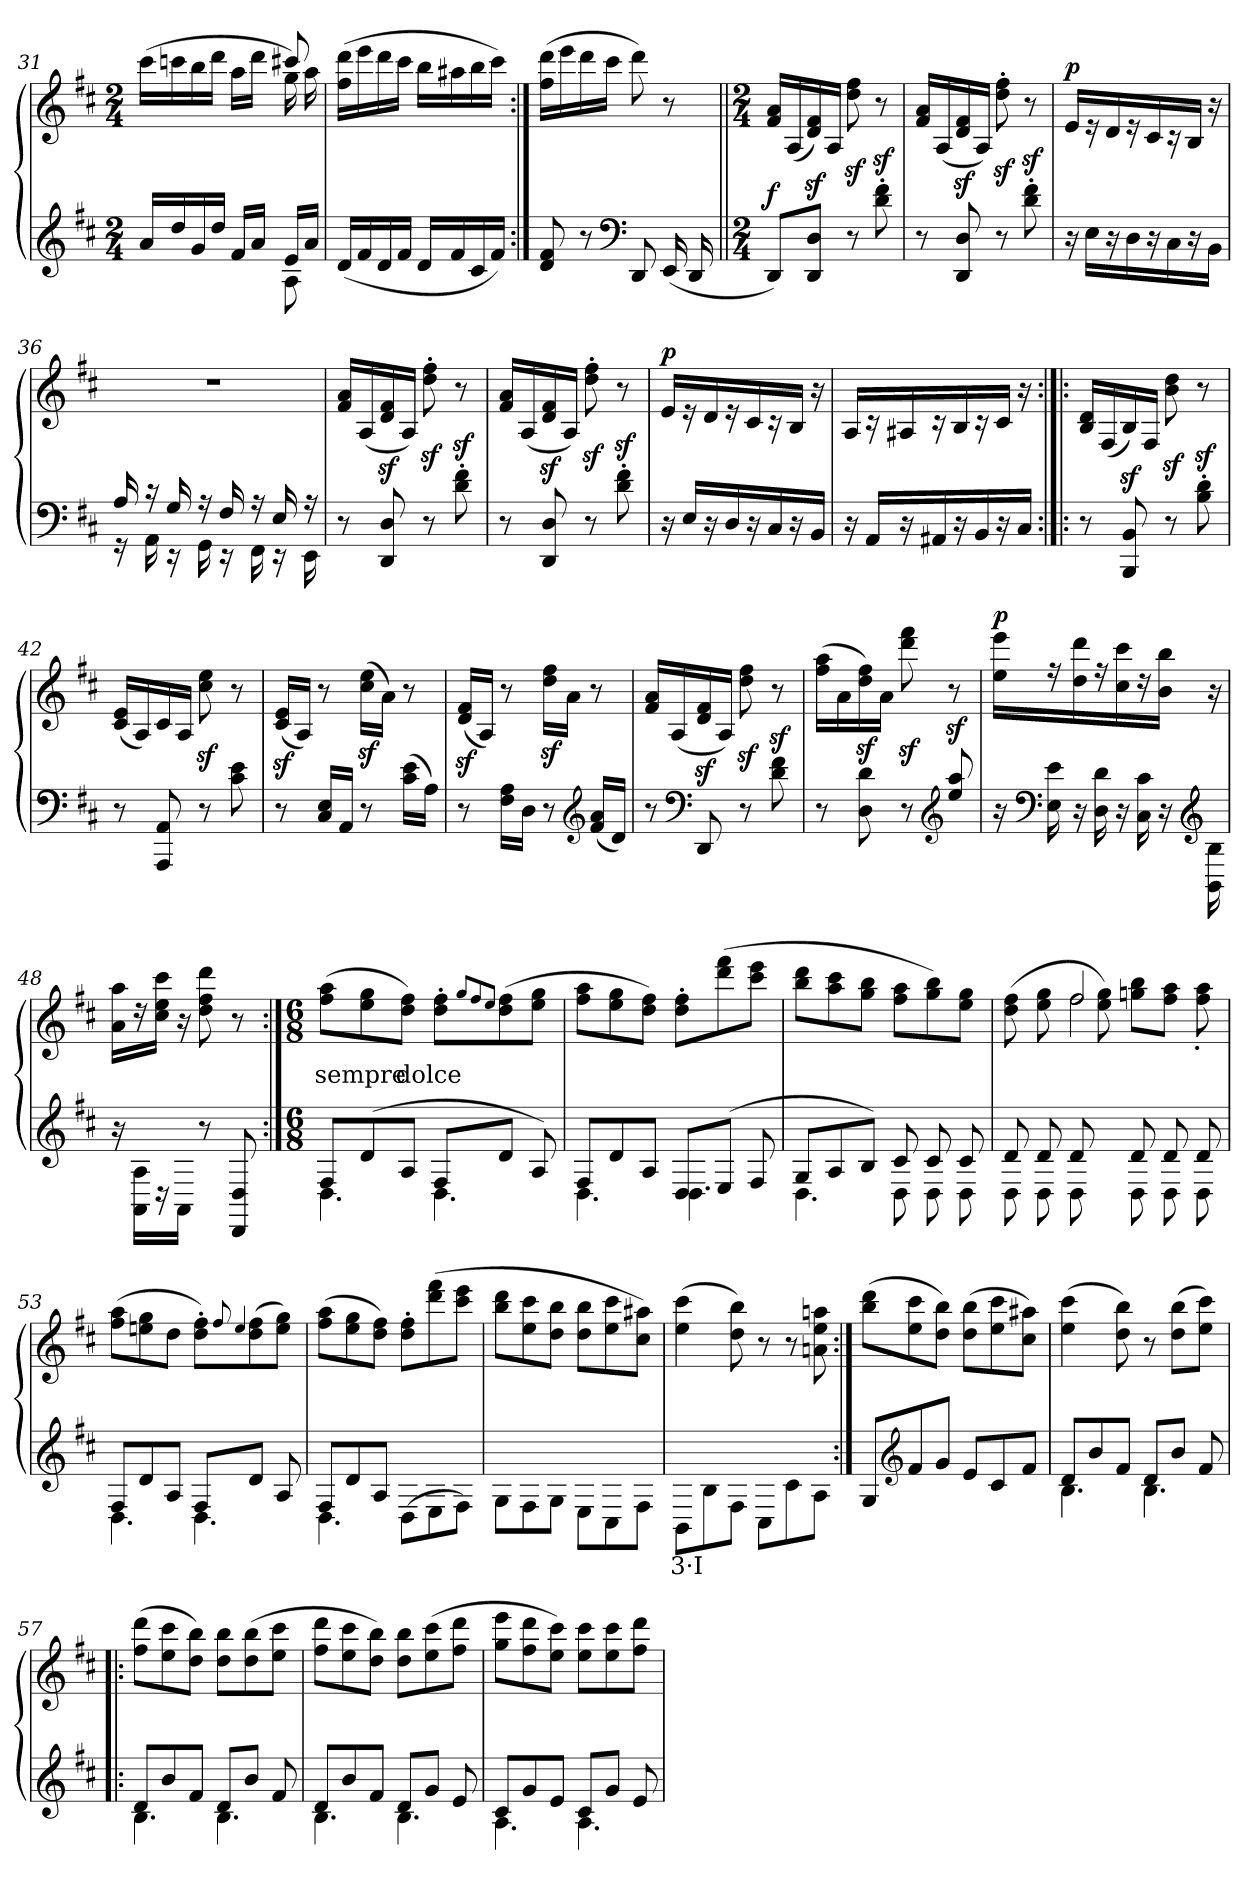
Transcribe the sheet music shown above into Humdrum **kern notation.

**kern	**text	**kern	**text	**dynam
*part1	*part1	*part1	*part1	*part1
*staff2	*staff2	*staff1	*staff1	*staff1/2
*clefG2	*	*clefG2	*	*
*k[f#c#]	*	*k[f#c#]	*	*
*M2/4	*	*M2/4	*	*
=31	=31	=31	=31	=31
*^	*	*^	*	*
16a/LL	4ryy	.	4.ryy	(<16ccc#\LL	.	.
16dd/	.	.	.	16cccn\	.	.
16g/	.	.	.	16bb\	.	.
16dd/JJ	.	.	.	16ddd\JJ	.	.
16f#/LL	8ryy	.	.	16aa\LL	.	.
16a/JJ	.	.	.	16ddd\JJ	.	.
16e/LL	8A\	.	8ccc#X/	16gg\)	.	.
16a/JJ	.	.	.	16aa\	.	.
*v	*v	*	*	*	*	*
*	*	*v	*v	*	*
=32a	=32a	=32a	=32a	=32a
(<16d/LL	.	(>16ff#\ 16ddd\LL	.	.
16f#/	.	16eee\	.	.
16d/	.	16ddd\	.	.
16f#/JJ	.	16ccc#\JJ	.	.
16d/LL	.	16bb\LL	.	.
16f#/	.	16aa#X\	.	.
16c#/	.	16bb\	.	.
16f#/JJ)	.	16ccc#\JJ)	.	.
=32b:|!	=32b:|!	=32b:|!	=32b:|!	=32b:|!
8d/ 8f#/	.	(>16ff#\ 16ddd\LL	.	.
.	.	16eee\	.	.
8r	.	16ddd\	.	.
.	.	16ccc#\JJ	.	.
*clefF4	*	*	*	*
8DD/	.	8ddd\)	.	.
(<16EE/	.	8r	.	.
16DD/	.	.	.	.
!!LO:LB:g=z
=33||	=33||	=33||	=33||	=33||
*M2/4	*	*M2/4	*	*
!	!	!	!	!LO:DY:a=2
8DD/L)	.	16f#/ 16a/LL	.	f
.	.	(<16A/	.	.
8DDz>/ 8Dz>/J	.	16d/ 16f#/)	.	.
.	.	16A/JJ	.	.
8r	.	8ddz>\ 8ff#z>\	.	.
8dz>'\ 8f#z>'\	.	8r	.	.
=34	=34	=34	=34	=34
8r	.	16f#/ 16a/LL	.	.
.	.	(<16A/	.	.
8DDz>/ 8Dz>/	.	16d/ 16f#/	.	.
.	.	16A/JJ)	.	.
8r	.	8ddz>'\ 8ff#z>'\	.	.
8dz>'\ 8f#z>'\	.	8r	.	.
=35	=35	=35	=35	=35
!	!	!	!	!LO:DY:a
16r	.	16e/LL	.	p
16E\LL	.	16r	.	.
16r	.	16d/	.	.
16D\	.	16r	.	.
16r	.	16c#/	.	.
16C#\	.	16r	.	.
16r	.	16B/JJ	.	.
16BB\JJ	.	16r	.	.
=36	=36	=36	=36	=36
*^	*	*	*	*
16A/	16r	.	2r	.	.
16r	16AA\	.	.	.	.
16G/	16r	.	.	.	.
16r	16GG\	.	.	.	.
16F#/	16r	.	.	.	.
16r	16FF#\	.	.	.	.
16E/	16r	.	.	.	.
16r	16EE\	.	.	.	.
*v	*v	*	*	*	*
=37	=37	=37	=37	=37
8r	.	16f#/ 16a/LL	.	.
.	.	(<16A/	.	.
8DDz>/ 8Dz>/	.	16d/ 16f#/	.	.
.	.	16A/JJ)	.	.
8r	.	8ddz>'\ 8ff#z>'\	.	.
8dz>'\ 8f#z>'\	.	8r	.	.
!!LO:LB:g=z
=38	=38	=38	=38	=38
8r	.	16f#/ 16a/LL	.	.
.	.	(<16A/	.	.
8DDz>/ 8Dz>/	.	16d/ 16f#/	.	.
.	.	16A/JJ)	.	.
8r	.	8ddz>'\ 8ff#z>'\	.	.
8dz>'\ 8f#z>'\	.	8r	.	.
=39	=39	=39	=39	=39
!	!	!	!	!LO:DY:a
16r	.	16e/LL	.	p
16E/LL	.	16r	.	.
16r	.	16d/	.	.
16D/	.	16r	.	.
16r	.	16c#/	.	.
16C#/	.	16r	.	.
16r	.	16B/JJ	.	.
16BB/JJ	.	16r	.	.
=40	=40	=40	=40	=40
16r	.	16A/LL	.	.
16AA/LL	.	16r	.	.
16r	.	16A#X/	.	.
16AA#X/	.	16r	.	.
16r	.	16B/	.	.
16BB/	.	16r	.	.
16r	.	16c#/JJ	.	.
16C#/JJ	.	16r	.	.
=41:|!|:	=41:|!|:	=41:|!|:	=41:|!|:	=41:|!|:
8r	.	16B/ 16d/LL	.	.
.	.	(<16F#/	.	.
8BBBz>/ 8BBz>/	.	16B/)	.	.
.	.	16F#/JJ	.	.
8r	.	8bz>\ 8ddz>\	.	.
8Bz>'\ 8dz>'\	.	8r	.	.
=42	=42	=42	=42	=42
8r	.	(<16c#/ 16e/LL	.	.
.	.	16A/)	.	.
8AAA/ 8AA/	.	16c#/	.	.
.	.	16A/JJ	.	.
8r	.	8cc#z>\ 8eez>\	.	.
8c#\ 8e\	.	8r	.	.
=43	=43	=43	=43	=43
8r	.	(<16c#z>/ 16ez>/LL	.	.
.	.	16A/JJ)	.	.
16C#/ 16E/LL	.	8r	.	.
16AA/JJ	.	.	.	.
8r	.	(>16cc#z>\ 16eez>\LL	.	.
.	.	16a\JJ)	.	.
(>16c#\ 16e\LL	.	8r	.	.
16A\JJ)	.	.	.	.
!!LO:LB:g=z
=44	=44	=44	=44	=44
8r	.	(<16dz>/ 16f#z>/LL	.	.
.	.	16A/JJ)	.	.
16F#\ 16A\LL	.	8r	.	.
16D\JJ	.	.	.	.
8r	.	16ddz>\ 16ff#z>\LL	.	.
.	.	16a\JJ	.	.
*clefG2	*	*	*	*
(<16f#/ 16a/LL	.	8r	.	.
16d/JJ)	.	.	.	.
=45	=45	=45	=45	=45
8r	.	16f#/ 16a/LL	.	.
.	.	(<16A/	.	.
*clefF4	*	*	*	*
8DDz>/	.	16d/ 16f#/	.	.
.	.	16A/JJ)	.	.
8r	.	8ddz>\ 8ff#z>\	.	.
8dz>\ 8f#z>\	.	8r	.	.
=46	=46	=46	=46	=46
8r	.	(>16ff#\ 16aa\LL	.	.
.	.	16a\	.	.
8Dz>\ 8dz>\	.	16dd\ 16ff#\)	.	.
.	.	16a\JJ	.	.
8r	.	8dddz>\ 8fff#z>\	.	.
*clefG2	*	*	*	*
8eez>/ 8aaz>/	.	8r	.	.
=47	=47	=47	=47	=47
*^	*	*	*	*
!	!	!	!	!	!LO:DY:a
16r	8ryy	.	16ee\ 16eee\LL	.	p
*clefF4	*	*	*	*	*
16E\ 16e\	.	.	16r	.	.
16r	16ryy	.	16dd\ 16ddd\	.	.
16ryy	16D\ 16d\	.	16r	.	.
16r	16ryy	.	16cc#\ 16ccc#\	.	.
16ryy	16C#\ 16c#\	.	16r	.	.
16r	16ryy	.	16b\ 16bb\JJ	.	.
*clefG2	*	*	*	*	*
16ryy	16BB\ 16B\	.	16r	.	.
*v	*v	*	*	*	*
=48	=48	=48	=48	=48
16r	.	16a\ 16aa\LL	.	.
16AA\ 16A\LL	.	16r	.	.
16r	.	16cc#\ 16ee\ 16ccc#\JJ	.	.
16AA\JJ	.	16r	.	.
8r	.	8dd\ 8ff#\ 8ddd\	.	.
8DD/ 8D/	.	8r	.	.
!!LO:LB:g=z
=49:|!	=49:|!	=49:|!	=49:|!	=49:|!
*M6/8	*	*M6/8	*	*
*^	*	*	*	*
8F#/L	4.D\	.	(>8ff#\ 8aa\L	sempre	.
(>8d/	.	.	8ee\ 8gg\	.	.
8A/J	.	.	8dd\ 8ff#\J)	dolce	.
8F#/L	4.D\	.	8dd'\ 8ff#'\L	.	.
.	.	.	8qqgg/L	.	.
.	.	.	8qqff#/	.	.
.	.	.	8qqee/J	.	.
8d/J	.	.	(>8dd\ 8ff#\	.	.
8A/)	.	.	8ee\ 8gg\J	.	.
=50	=50	=50	=50	=50	=50
8F#/L	4.D\	.	8ff#\ 8aa\L	.	.
8d/	.	.	8ee\ 8gg\	.	.
8A/J	.	.	8dd\ 8ff#\J)	.	.
8D/L	4.D\	.	8dd'\ 8ff#'\L	.	.
(>8E/J	.	.	(>8ddd\ 8fff#\	.	.
8F#/	.	.	8ccc#\ 8eee\J	.	.
=51	=51	=51	=51	=51	=51
8G/L	4.D\	.	8bb\ 8ddd\L	.	.
8A/	.	.	8aa\ 8ccc#\	.	.
8B/J)	.	.	8gg\ 8bb\J	.	.
8c#/	8D\	.	8ff#\ 8aa\L	.	.
8c#/	8D\	.	8gg\ 8bb\)	.	.
8c#/	8D\	.	8ee\ 8gg\J	.	.
=52	=52	=52	=52	=52	=52
*	*	*	*^	*	*
*	*	*	*	*^	*	*
8d/	8D\	.	4ryy	(<8dd\ 8ff#\	4ryy	.	.
8d/	8D\	.	.	8ee\ 8gg\	.	.	.
8d/	8D\	.	2ff#/	8ee\ 8gg\)	2ff#\	.	.
8d/	8D\	.	.	8ggn\ 8bb\L	.	.	.
8d/	8D\	.	.	8ff#\ 8aa\J	.	.	.
8d/	8D\	.	.	8ff#'\ 8aa'\	.	.	.
*	*	*	*v	*v	*v	*	*
!!LO:PB:g=z
=53	=53	=53	=53	=53	=53
8F#/L	4.D\	.	(>8ff#\ 8aa\L	.	.
8d/	.	.	8een\ 8gg\	.	.
8A/J	.	.	8dd\J	.	.
8F#/L	4.D\	.	8dd'\ 8ff#'\L)	.	.
.	.	.	8qqff#/	.	.
.	.	.	4qqee/	.	.
8d/J	.	.	(>8dd\ 8ff#\	.	.
8A/	.	.	8ee\ 8gg\J)	.	.
=54	=54	=54	=54	=54	=54
8F#/L	4.D\	.	(>8ff#\ 8aa\L	.	.
8d/	.	.	8ee\ 8gg\	.	.
8A/J	.	.	8dd\ 8ff#\J)	.	.
4.ryy	(<8D\L	.	8dd'\ 8ff#'\L	.	.
.	8E\	.	(>8ddd\ 8fff#\	.	.
.	8F#\J)	.	8ccc#\ 8eee\J	.	.
*v	*v	*	*	*	*
=55a	=55a	=55a	=55a	=55a
8G\L	.	8bb\ 8ddd\L	.	.
8F#\	.	8ee\ 8ccc#\	.	.
8G\J	.	8dd\ 8bb\J	.	.
8E\L	.	8dd\ 8bb\L	.	.
8C#\	.	8ee\ 8ccc#\	.	.
8F#\J	.	8cc#\ 8aa#X\J)	.	.
=56a	=56a	=56a	=56a	=56a
8BB\L	3·I	(>4ee\ 4ccc#\	.	.
8B\	.	.	.	.
8F#\J	.	8dd\ 8bb\)	.	.
8C#\L	.	8r	.	.
8c#\	.	8r	.	.
8A\J	.	8an\ 8ee\ 8aan\	.	.
=55b:|!	=55b:|!	=55b:|!	=55b:|!	=55b:|!
8G/L	.	(>8bb\ 8ddd\L	.	.
*clefG2	*	*	*	*
8f#/	.	8ee\ 8ccc#\	.	.
8g/J	.	8dd\ 8bb\J)	.	.
8e/L	.	(>8dd\ 8bb\L	.	.
8c#/	.	8ee\ 8ccc#\	.	.
8f#/J	.	8cc#\ 8aa#X\J)	.	.
!!LO:LB:g=z
=56b	=56b	=56b	=56b	=56b
*^	*	*	*	*
8d/L	4.B\	.	(>4ee\ 4ccc#\	.	.
8b/	.	.	.	.	.
8f#/J	.	.	8dd\ 8bb\)	.	.
8d/L	4.B\	.	8r	.	.
8b/J	.	.	(>8dd\ 8bb\L	.	.
8f#/	.	.	8ee\ 8ccc#\J)	.	.
=57!|:	=57!|:	=57!|:	=57!|:	=57!|:	=57!|:
8d/L	4.B\	.	(>8ff#\ 8ddd\L	.	.
8b/	.	.	8ee\ 8ccc#\	.	.
8f#/J	.	.	8dd\ 8bb\J)	.	.
8d/L	4.B\	.	8dd\ 8bb\L	.	.
8b/J	.	.	(>8dd\ 8bb\	.	.
8f#/	.	.	8ee\ 8ccc#\J	.	.
=58	=58	=58	=58	=58	=58
8d/L	4.B\	.	8ff#\ 8ddd\L	.	.
8b/	.	.	8ee\ 8ccc#\	.	.
8f#/J	.	.	8dd\ 8bb\J)	.	.
8d/L	4.B\	.	8dd\ 8bb\L	.	.
8g/J	.	.	(>8ee\ 8ccc#\	.	.
8e/	.	.	8ff#\ 8ddd\J	.	.
=59	=59	=59	=59	=59	=59
8c#/L	4.A\	.	8gg\ 8eee\L	.	.
8g/	.	.	8ff#\ 8ddd\	.	.
8e/J	.	.	8ee\ 8ccc#\J)	.	.
8c#/L	4.A\	.	8ee\ 8ccc#\L	.	.
8g/J	.	.	8ee\ 8ccc#\	.	.
8e/	.	.	8ff#\ 8ddd\J	.	.
*v	*v	*	*	*	*
=	=	=	=	=
*-	*-	*-	*-	*-
